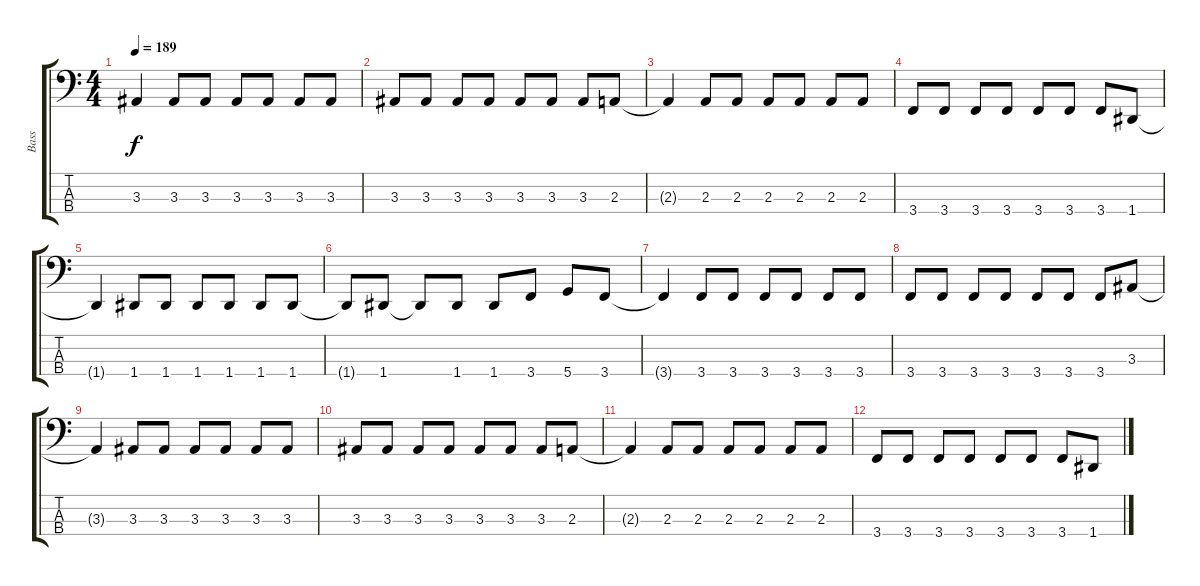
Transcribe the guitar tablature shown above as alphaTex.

\track ("Bass" "Bass") {instrument electricbasspick}
\staff {score tabs}
\tuning (F2 C2 G1 D1) {hide}
\ts (4 4)
\tempo 189
\clef f4
\ks c
3.3{t}.4{dy f} 3.3.8 3.3.8 3.3.8 3.3.8 3.3.8 3.3.8 |
3.3.8 3.3.8 3.3.8 3.3.8 3.3.8 3.3.8 3.3.8 2.3.8 |
2.3{t}.4 2.3.8 2.3.8 2.3.8 2.3.8 2.3.8 2.3.8 |
3.4.8 3.4.8 3.4.8 3.4.8 3.4.8 3.4.8 3.4.8 1.4.8 |
1.4{t}.4 1.4.8 1.4.8 1.4.8 1.4.8 1.4.8 1.4.8 |
1.4{t}.8 1.4.8 1.4{t}.8 1.4.8 1.4.8 3.4.8 5.4.8 3.4.8 |
3.4{t}.4 3.4.8 3.4.8 3.4.8 3.4.8 3.4.8 3.4.8 |
3.4.8 3.4.8 3.4.8 3.4.8 3.4.8 3.4.8 3.4.8 3.3.8 |
3.3{t}.4 3.3.8 3.3.8 3.3.8 3.3.8 3.3.8 3.3.8 |
3.3.8 3.3.8 3.3.8 3.3.8 3.3.8 3.3.8 3.3.8 2.3.8 |
2.3{t}.4 2.3.8 2.3.8 2.3.8 2.3.8 2.3.8 2.3.8 |
3.4.8 3.4.8 3.4.8 3.4.8 3.4.8 3.4.8 3.4.8 1.4.8
